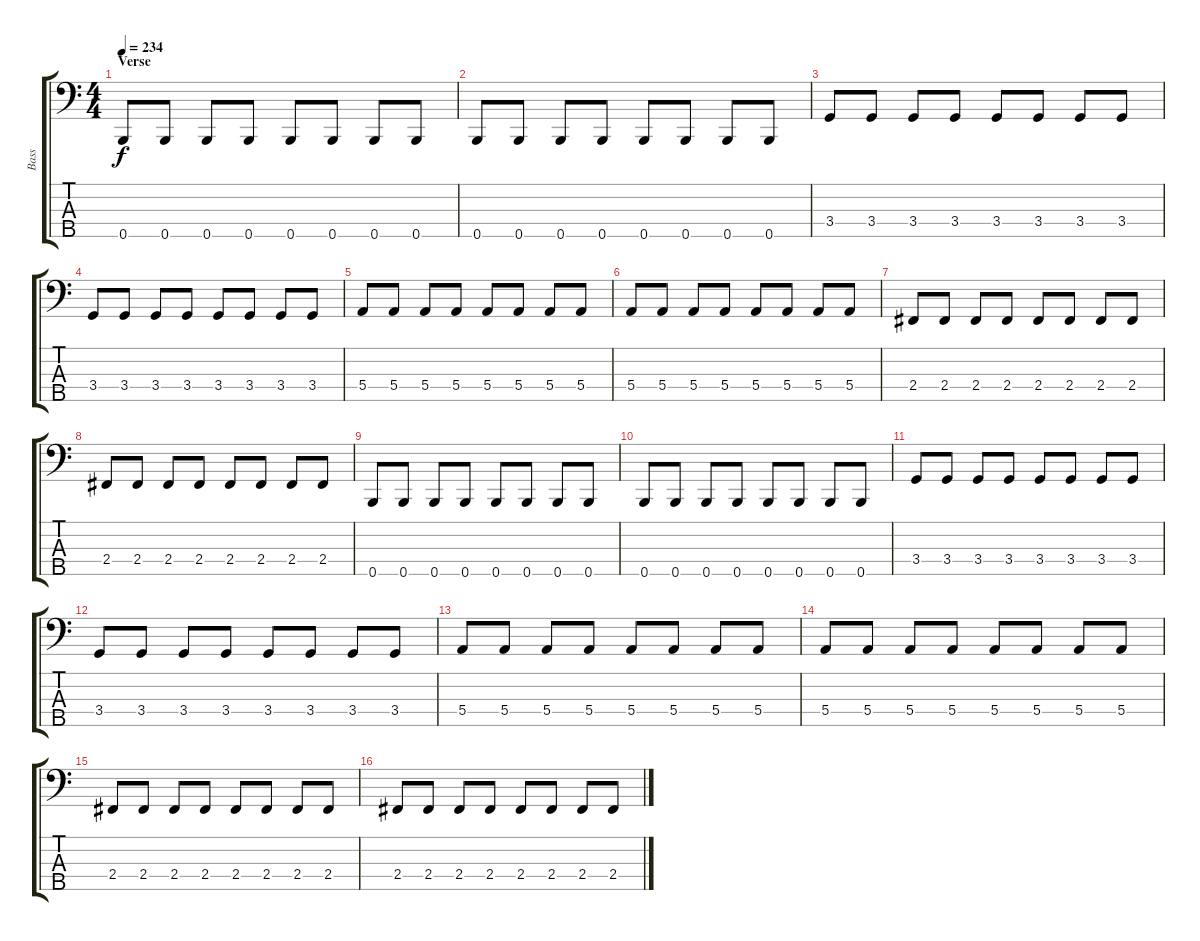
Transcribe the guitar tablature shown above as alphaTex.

\track ("Bass" "Bass") {instrument electricbasspick}
\staff {score tabs}
\tuning (G2 D2 A1 E1 B0) {hide}
\ts (4 4)
\section ("" "Verse")
\tempo 234
\clef f4
\ks c
0.5.8{dy f} 0.5.8 0.5.8 0.5.8 0.5.8 0.5.8 0.5.8 0.5.8 |
0.5.8 0.5.8 0.5.8 0.5.8 0.5.8 0.5.8 0.5.8 0.5.8 |
3.4.8 3.4.8 3.4.8 3.4.8 3.4.8 3.4.8 3.4.8 3.4.8 |
3.4.8 3.4.8 3.4.8 3.4.8 3.4.8 3.4.8 3.4.8 3.4.8 |
5.4.8 5.4.8 5.4.8 5.4.8 5.4.8 5.4.8 5.4.8 5.4.8 |
5.4.8 5.4.8 5.4.8 5.4.8 5.4.8 5.4.8 5.4.8 5.4.8 |
2.4.8 2.4.8 2.4.8 2.4.8 2.4.8 2.4.8 2.4.8 2.4.8 |
2.4.8 2.4.8 2.4.8 2.4.8 2.4.8 2.4.8 2.4.8 2.4.8 |
0.5.8 0.5.8 0.5.8 0.5.8 0.5.8 0.5.8 0.5.8 0.5.8 |
0.5.8 0.5.8 0.5.8 0.5.8 0.5.8 0.5.8 0.5.8 0.5.8 |
3.4.8 3.4.8 3.4.8 3.4.8 3.4.8 3.4.8 3.4.8 3.4.8 |
3.4.8 3.4.8 3.4.8 3.4.8 3.4.8 3.4.8 3.4.8 3.4.8 |
5.4.8 5.4.8 5.4.8 5.4.8 5.4.8 5.4.8 5.4.8 5.4.8 |
5.4.8 5.4.8 5.4.8 5.4.8 5.4.8 5.4.8 5.4.8 5.4.8 |
2.4.8 2.4.8 2.4.8 2.4.8 2.4.8 2.4.8 2.4.8 2.4.8 |
2.4.8 2.4.8 2.4.8 2.4.8 2.4.8 2.4.8 2.4.8 2.4.8
